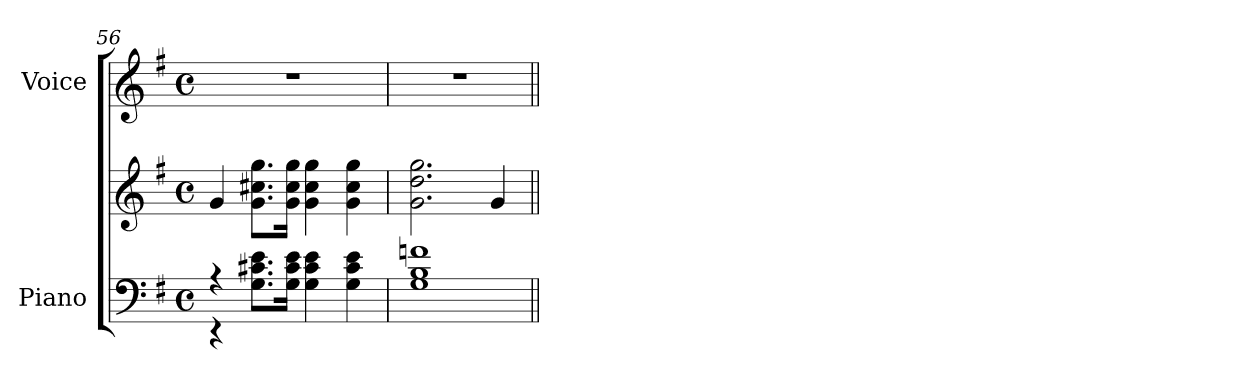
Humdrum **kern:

**kern	**kern	**kern
*part2	*part2	*part1
*staff3	*staff2	*staff1
*I"Piano	*	*I"Voice
*I'Pno.	*	*I'Voice
*clefF4	*clefG2	*clefG2
*k[f#]	*k[f#]	*k[f#]
*G:	*G:	*G:
*M4/4	*M4/4	*M4/4
*met(c)	*met(c)	*met(c)
=56	=56	=56
*^	*	*
4r	4r	4gi/	1r
8.Gi\ 8.c#Xi 8.eiL	8.GGi\Lyy	8.gi\ 8.cc#Xi 8.ggiL	.
16Gi\ 16c#i 16eiJk	16GGi\Jkyy	16gi\ 16cc#i 16ggiJk	.
4Gi\ 4c#i 4ei	4GGi/yy	4gi\ 4cc#i 4ggi	.
4Gi\ 4c#i 4ei	4GGi/yy	4gi\ 4cc#i 4ggi	.
=57	=57	=57	=57
1Gi 1Bi 1fni	1GGiyy	2.gi\ 2.ddi 2.ggi	1r
.	.	4gi/	.
*v	*v	*	*
=||	=||	=||
*-	*-	*-
